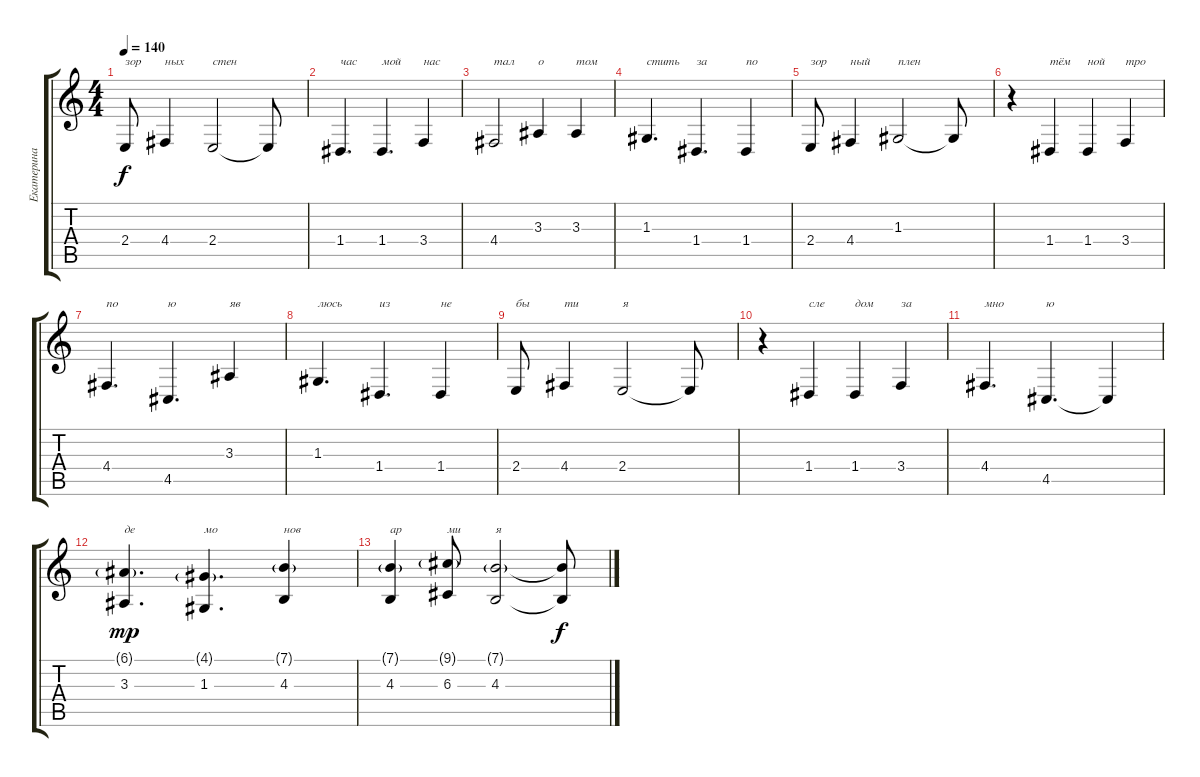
\track ("Екатерина Белоброва" "Екатерина ") {instrument tenorsax}
\staff {score tabs}
\tuning (E4 B3 G3 D3 A2 E2) {hide}
\ts (4 4)
\tempo 140
\clef g2
\ks c
2.4.8{txt "зор" dy f} 4.4.4{txt "ных"} 2.4.2{txt "стен"} 2.4{t}.8 |
1.4.4{d txt "час"} 1.4.4{d txt "мой"} 3.4.4{txt "нас"} |
4.4.2{txt "тал"} 3.3.4{txt "о"} 3.3.4{txt "том"} |
1.3.4{d txt "стить"} 1.4.4{d txt "за"} 1.4.4{txt "по"} |
2.4.8{txt "зор"} 4.4.4{txt "ный"} 1.3.2{txt "плен"} 1.3{t}.8 |
r.4 1.4.4{txt "тём"} 1.4.4{txt "ной"} 3.4.4{txt "тро"} |
4.4.4{d txt "по"} 4.5.4{d txt "ю"} 3.3.4{txt "яв"} |
1.3.4{d txt "люсь"} 1.4.4{d txt "из"} 1.4.4{txt "не"} |
2.4.8{txt "бы"} 4.4.4{txt "ти"} 2.4.2{txt "я"} 2.4{t}.8 |
r.4 1.4.4{txt "сле"} 1.4.4{txt "дом"} 3.4.4{txt "за"} |
4.4.4{d txt "мно"} 4.5.4{d txt "ю"} 4.5{t}.4 |
(6.1{g} 3.3).4{d txt "де" dy mp} (4.1{g} 1.3).4{d txt "мо"} (7.1{g} 4.3).4{txt "нов"} |
(7.1{g} 4.3).4{txt "ар"} (9.1{g} 6.3).8{txt "ми"} (7.1{g} 4.3).2{txt "я"} (7.1{t} 4.3{t}).8{dy f}
